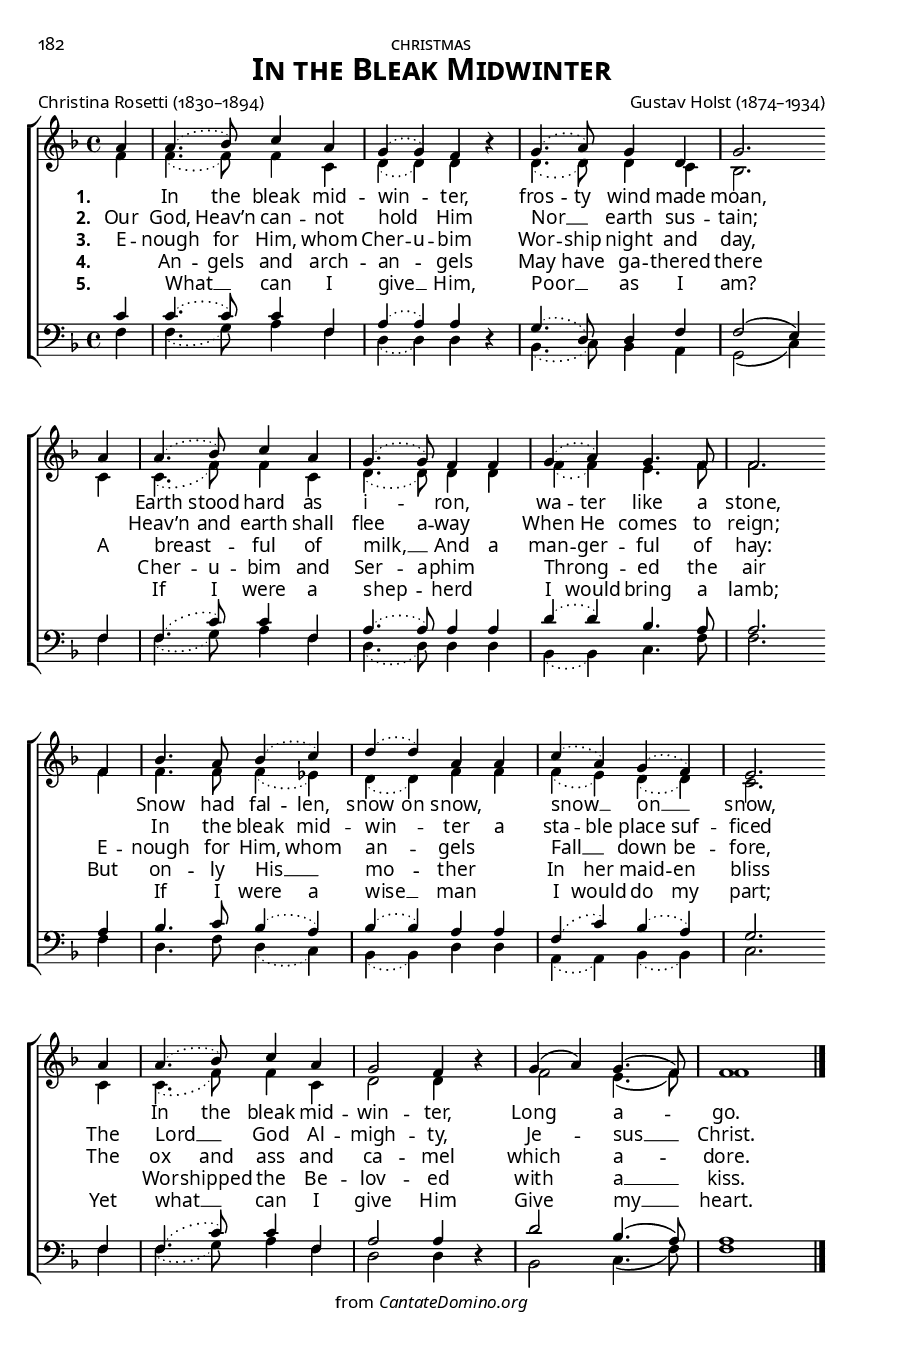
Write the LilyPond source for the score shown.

\version "2.14.2"
\include "util.ly"
\header {
  title = \markup{\override #'(font-name . "Garamond Premier Pro Semibold"){ \abs-fontsize #15 \smallCapsOldStyle"In the Bleak Midwinter"}}
  poet = \markup\oldStyleNum"Christina Rosetti (1830–1894)"
  composer = \markup\oldStyleNum"Gustav Holst (1874–1934)"
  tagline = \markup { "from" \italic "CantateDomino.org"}
}
\paper {
  %print-all-headers = ##f
  paper-height = 9\in
  paper-width = 6\in
  indent = 0\in
  %system-system-spacing = #'((basic-distance . 10) (padding . 0))
  system-system-spacing =
    #'((basic-distance . 0)
       (minimum-distance . 0)
       (padding . -5)
       (stretchability . 100))
  ragged-last-bottom = ##f
  ragged-bottom = ##f
  two-sided = ##t
  inner-margin = 0.5\in
  outer-margin = 0.25\in
  top-margin = 0.25\in
  bottom-margin = 0.25\in
  first-page-number = #182
  print-first-page-number = ##t
  headerLine = \markup{\override #'(font-name . "Garamond Premier Pro") \smallCapsOldStyle"christmas"}
  oddHeaderMarkup = \markup\fill-line{
     \override #'(font-name . "Garamond Premier Pro")\abs-fontsize #8.5
     \combine 
        \fill-line{"" \on-the-fly #print-page-number-check-first
        \oldStylePageNum""
        }
        \fill-line{\headerLine}
  }
  evenHeaderMarkup = \markup {
     \override #'(font-name . "Garamond Premier Pro")\abs-fontsize #8.5
     \combine
        \on-the-fly #print-page-number-check-first
        \oldStylePageNum""
        \fill-line{\headerLine}
  }
}
#(set-global-staff-size 15) \paper{ #(define fonts (make-pango-font-tree "GoudyOlSt BT" "Garamond Premier Pro" "Garamond Premier Pro" (/ 15 20))) }
global = {
  \key f \major
  \time 4/4
}

sopMusic = \relative c'' {
  \partial 4 a4 |
  \slurDotted
  a4.( bes8) c4 a |
  g4( g) f bes\rest |
  g4.( a8) g4 d |
  g2. \bar""\break a4 |
  
  a4.( bes8) c4 a |
  g4.( g8) f4 f |
  g4( a) g4. f8 |
  f2. \bar""\break f4 |
  
  bes4. a8 bes4( c) |
  d( d) a a |
  c( a) g( f) |
  e2. \bar""\break a4 |
  
  a4.( bes8) c4 a |
  g2 f4 bes\rest |
  \slurSolid g4( a) g4.( f8) |
  f1 \bar "|."
}
sopWords = \lyricmode {
  
}

altoMusic = \relative c' {
  \partial 4 f4 |
  \slurDotted f4.( f8) f4 c |
  d4( d) d s |
  d4.( d8) d4 c |
  bes2. c4 |
  
  c4.( f8) f4 c |
  d4.( d8) d4 d |
  f4( f) e4. f8 |
  f2. f4 |
  
  f4. f8 f4( ees4) |
  d( d) f f |
  f( e) d( d) |
  c2. c4 |
  
  c4.( f8) f4 c |
  d2 d4 s |
  \slurSolid f2 e4.( f8) |
  f1 \bar "|."
}
altoWords = \lyricmode {
  \dropLyricsXI
  \set stanza = #"1. "
  \set ignoreMelismata = ##t
  "" In the bleak mid -- win -- _ ter,
  fros -- ty wind made moan, ""
  Earth stood hard as i -- _ ron, ""
  wa -- ter like a stone, ""
  Snow had fal -- len, snow on snow, ""
  snow __ _ on __ _ snow, ""
  In the bleak mid -- win -- 
  \set associatedVoice = "tenors"
  ter,
  Long a -- _ go.
}
altoWordsII = \lyricmode {
  \dropLyricsXI
  \set stanza = #"2. "
  \set ignoreMelismata = ##t
  Our God, Heav’n can -- not hold
%8.5x11 __
  _ Him
  Nor __ _ earth sus -- tain; ""
  Heav’n and earth shall flee a -- way ""
  When He comes to reign; ""
  In the bleak mid -- win -- _ ter a sta -- ble place suf -- ficed
  The Lord __ _ God Al -- migh -- 
  \set associatedVoice = "tenors"
  ty,
  Je -- sus __ _ Christ.
}
altoWordsIII = \lyricmode {
  \dropLyricsXI
  \set stanza = #"3. "
  \set ignoreMelismata = ##t
  E -- nough for Him, whom Cher -- u -- bim
  Wor -- ship night and day,
  A breast -- _ ful of milk, __ _
  And a man -- ger -- ful of hay:
  E -- nough for Him, whom an -- _ gels ""
  Fall __ _ down be -- fore,
  The ox and ass and ca -- 
  \set associatedVoice = "tenors"
  mel which a -- _ dore.
}
altoWordsIV = \lyricmode {
  \dropLyricsXI
\set ignoreMelismata = ##t
  \set stanza = #"4. "
  "" An -- gels and arch -- an -- _ gels May have ga -- thered there ""
  Cher -- u -- bim and Ser -- a -- phim ""
  Throng -- _ ed the air
  But on -- ly His __ _ mo -- _ ther ""
  In her maid -- en bliss ""
  Wor -- shipped the Be -- lov -- 
  \set associatedVoice = "tenors"
  ed with a __ _ kiss.
}
altoWordsV = \lyricmode {
  \dropLyricsXI
\set ignoreMelismata = ##t
  \set stanza = #"5. "
  "" What __ _ can I give __ _ Him,
  Poor __ _ as I am? ""
  If I were a shep -- _ herd ""
  I would bring a lamb; ""
  If I were a wise __ _ man ""
  I would do my part;
  Yet what __ _ can I give 
  \set associatedVoice = "tenors"
  Him
  Give my __ _ heart.
}

tenorMusic = \relative c' {
  \partial 4 c4 |
  \slurDotted c4.( c8) c4 f, |
  a( a) a s |
  g4.( d8) d4 f |
  \slurSolid f2( e4) f |
  
  \slurDotted f4.( c'8) c4 f, |
  a4.( a8) a4 a |
  d( d) bes4. a8 |
  a2. a4 |
  
  bes4. c8 bes4( a) |
  bes( bes) a a |
  f( c') bes( a) |
  g2. f4 |
  
  f4.( c'8) c4 f, |
  a2 a4 s |
  \slurSolid d2 bes4.( a8) |
  a1 \bar "|."
}
tenorWords = \lyricmode {

}

bassMusic = \relative c {
  \partial 4 f4 |
  \slurDotted f4.( g8) a4 f |
  d( d) d d\rest |
  bes4.( c8) bes4 a |
  \slurSolid g2( c4) f |
  
  \slurDotted f4.( g8) a4 f |
  d4.( d8) d4 d |
  bes( bes) c4. f8 |
  f2. f4 |
  
  d4. f8 d4( c) |
  bes( bes) d d |
  a( a) bes( bes) |
  c2. f4 |
  
  f4.( g8) a4 f |
  d2 d4 d\rest |
  \slurSolid bes2 c4.( f8) |
  f1 \bar "|."
}
bassWords = \lyricmode {

}

\score {
  <<
   \new ChoirStaff <<
    \new Staff = women <<
      \new Voice = "sopranos" { \voiceOne << \global \sopMusic >> }
      \new Voice = "altos" { \voiceTwo << \global \altoMusic >> }
    >>
   \new Staff = men <<
      \clef bass
      \new Voice = "tenors" { \voiceOne << \global \tenorMusic >> }
      \new Voice = "basses" { \voiceTwo << \global \bassMusic >> }
    >>
    \new Lyrics \with { alignAboveContext = #"women" \override VerticalAxisGroup #'nonstaff-relatedstaff-spacing = #'((basic-distance . 1))} \lyricsto "sopranos" \sopWords
    \new Lyrics = "altosV"  \with { alignBelowContext = #"women" } \lyricsto "sopranos" \altoWordsV
    \new Lyrics = "altosIV"  \with { alignBelowContext = #"women" } \lyricsto "sopranos" \altoWordsIV
    \new Lyrics = "altosIII"  \with { alignBelowContext = #"women" } \lyricsto "sopranos" \altoWordsIII
    \new Lyrics = "altosII"  \with { alignBelowContext = #"women" } \lyricsto "sopranos" \altoWordsII
    \new Lyrics = "altos"  \with { alignBelowContext = #"women" \override VerticalAxisGroup #'nonstaff-relatedstaff-spacing = #'((padding . -0.9))  } \lyricsto "sopranos" \altoWords
    \new Lyrics \with { alignAboveContext = #"men" \override VerticalAxisGroup #'nonstaff-relatedstaff-spacing = #'((basic-distance . 1)) } \lyricsto "tenors" \tenorWords
    \new Lyrics \with { alignBelowContext = #"men" \override VerticalAxisGroup #'nonstaff-relatedstaff-spacing = #'((basic-distance . 1)) } \lyricsto "basses" \bassWords
  >>
%    \new PianoStaff << \new Staff { \new Voice { \pianoRH } } \new Staff { \clef "bass" \pianoLH } >>
  >>
  \layout {
    \context {
      \Score
      %\override SpacingSpanner #'base-shortest-duration = #(ly:make-moment 1 8)
      %\override SpacingSpanner #'common-shortest-duration = #(ly:make-moment 1 4)
    }
    \context {
      % Remove all empty staves
      % \Staff \RemoveEmptyStaves \override VerticalAxisGroup #'remove-first = ##t
    }
  }
  \midi {
    \tempo 4 = 90
    \set Staff.midiInstrument = "flute"
  
    \context {
      \Voice
      \remove "Dynamic_performer"
    }
  }
}
